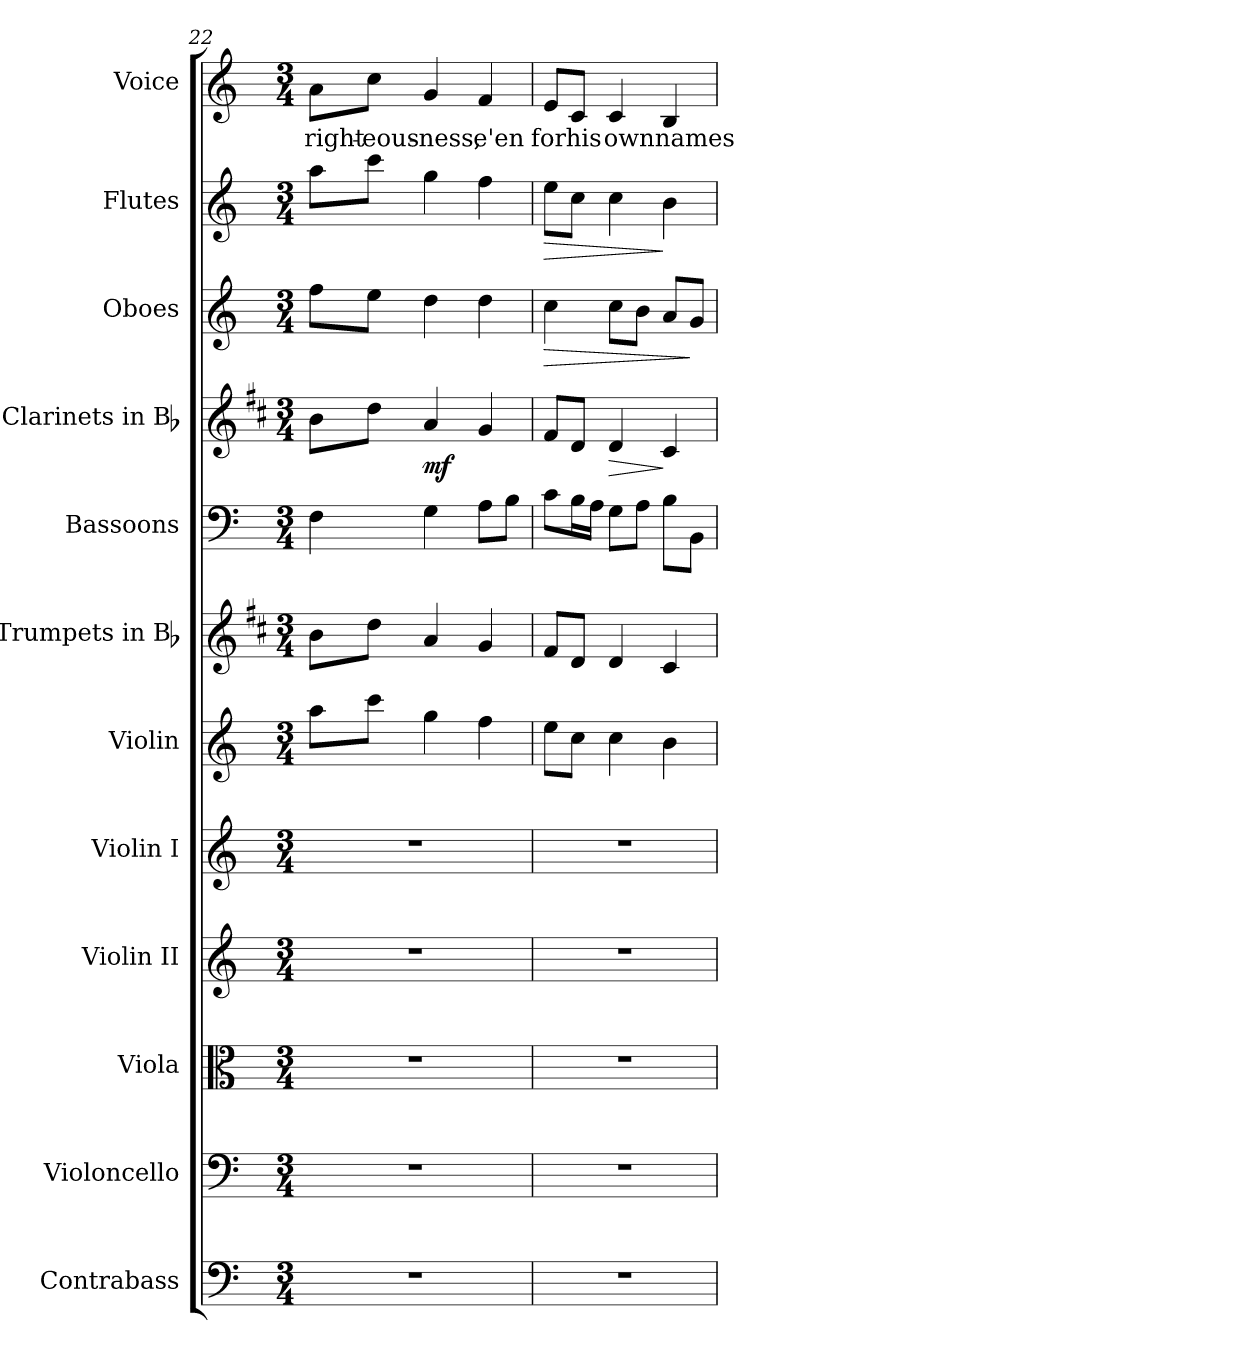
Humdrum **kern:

**kern	**kern	**kern	**kern	**kern	**kern	**kern	**kern	**kern	**dynam	**kern	**dynam	**kern	**dynam	**kern	**text
*part12	*part11	*part10	*part9	*part8	*part7	*part6	*part5	*part4	*part4	*part3	*part3	*part2	*part2	*part1	*part1
*staff12	*staff11	*staff10	*staff9	*staff8	*staff7	*staff6	*staff5	*staff4	*staff4	*staff3	*staff3	*staff2	*staff2	*staff1	*staff1
*I"Contrabass	*I"Violoncello	*I"Viola	*I"Violin II	*I"Violin I	*I"Violin	*I"Trumpets in Bb	*I"Bassoons	*I"Clarinets in Bb	*	*I"Oboes	*	*I"Flutes	*	*I"Voice	*
*I'Cb.	*I'Vc.	*I'Vla.	*I'Vln. II	*I'Vln. I	*I'Vln.	*I'Tpt.	*I'Bsn.	*I'Cl.	*	*I'Ob.	*	*I'Fl.	*	*I'Voice	*
*clefF4	*clefF4	*clefC3	*clefG2	*clefG2	*clefG2	*clefG2	*clefF4	*clefG2	*	*clefG2	*	*clefG2	*	*clefG2	*
*ITrd7c12	*	*	*	*	*	*ITrd1c2	*	*ITrd1c2	*	*	*	*	*	*	*
*k[]	*k[]	*k[]	*k[]	*k[]	*k[]	*k[]	*k[]	*k[]	*	*k[]	*	*k[]	*	*k[]	*
*C:	*C:	*C:	*C:	*C:	*C:	*C:	*C:	*C:	*	*C:	*	*C:	*	*C:	*
*M3/4	*M3/4	*M3/4	*M3/4	*M3/4	*M3/4	*M3/4	*M3/4	*M3/4	*	*M3/4	*	*M3/4	*	*M3/4	*
=22	=22	=22	=22	=22	=22	=22	=22	=22	=22	=22	=22	=22	=22	=22	=22
!LO:N:vis=1	!LO:N:vis=1	!LO:N:vis=1	!LO:N:vis=1	!LO:N:vis=1	!	!	!	!	!	!	!	!	!	!	!
!	!	!	!	!	!	!	!	!	!	!	!	!	!	!	!LO:LY:b:color=#000000
2.r	2.r	2.r	2.r	2.r	8aai\L	8ai\L	4Fi\	8ai\L	.	8ffi\L	.	8aai\L	.	8ai\L	right-
!	!	!	!	!	!	!	!	!	!	!	!	!	!	!	!LO:LY:b:color=#000000
.	.	.	.	.	8ccci\J	8cci\J	.	8cci\J	.	8eei\J	.	8ccci\J	.	8cci\J	-eous-
!	!	!	!	!	!	!	!	!	!	!	!	!	!	!	!LO:LY:b:color=#000000
.	.	.	.	.	4ggi\	4gi/	4Gi\	4gi/	mf	4ddi\	.	4ggi\	.	4gi/	-ness,
!	!	!	!	!	!	!	!	!	!	!	!	!	!	!	!LO:LY:b:color=#000000
.	.	.	.	.	4ffi\	4fi/	8Ai\L	4fi/	.	4ddi\	.	4ffi\	.	4fi/	e'en
.	.	.	.	.	.	.	8Bi\J	.	.	.	.	.	.	.	.
=23	=23	=23	=23	=23	=23	=23	=23	=23	=23	=23	=23	=23	=23	=23	=23
!LO:N:vis=1	!LO:N:vis=1	!LO:N:vis=1	!LO:N:vis=1	!LO:N:vis=1	!	!	!	!	!	!	!LO:HP:b	!	!LO:HP:b	!	!
!	!	!	!	!	!	!	!	!	!	!	!	!	!	!	!LO:LY:b:color=#000000
2.r	2.r	2.r	2.r	2.r	8eei\L	8ei/L	8ci\L	8ei/L	.	4cci\	>	8eei\L	>	8ei/L	for
!	!	!	!	!	!	!	!	!	!	!	!	!	!	!	!LO:LY:b:color=#000000
.	.	.	.	.	8cci\J	8ci/J	16Bi\L	8ci/J	.	.	.	8cci\J	.	8ci/J	his
.	.	.	.	.	.	.	16Ai\JJ	.	.	.	.	.	.	.	.
!	!	!	!	!	!	!	!	!	!LO:HP:b	!	!	!	!	!	!
!	!	!	!	!	!	!	!	!	!	!	!	!	!	!	!LO:LY:b:color=#000000
.	.	.	.	.	4cci\	4ci/	8Gi\L	4ci/	>	8cci\L	.	4cci\	.	4ci/	own
.	.	.	.	.	.	.	8Ai\J	.	.	8bi\J	.	.	.	.	.
!	!	!	!	!	!	!	!	!	!	!	!	!	!	!	!LO:LY:b:color=#000000
.	.	.	.	.	4bi\	4Bi/	8Bi\L	4Bi/	]	8ai/L	.	4bi\	]	4Bi/	names
.	.	.	.	.	.	.	8BBi\J	.	.	8gi/J	]	.	.	.	.
=	=	=	=	=	=	=	=	=	=	=	=	=	=	=	=
*-	*-	*-	*-	*-	*-	*-	*-	*-	*-	*-	*-	*-	*-	*-	*-
